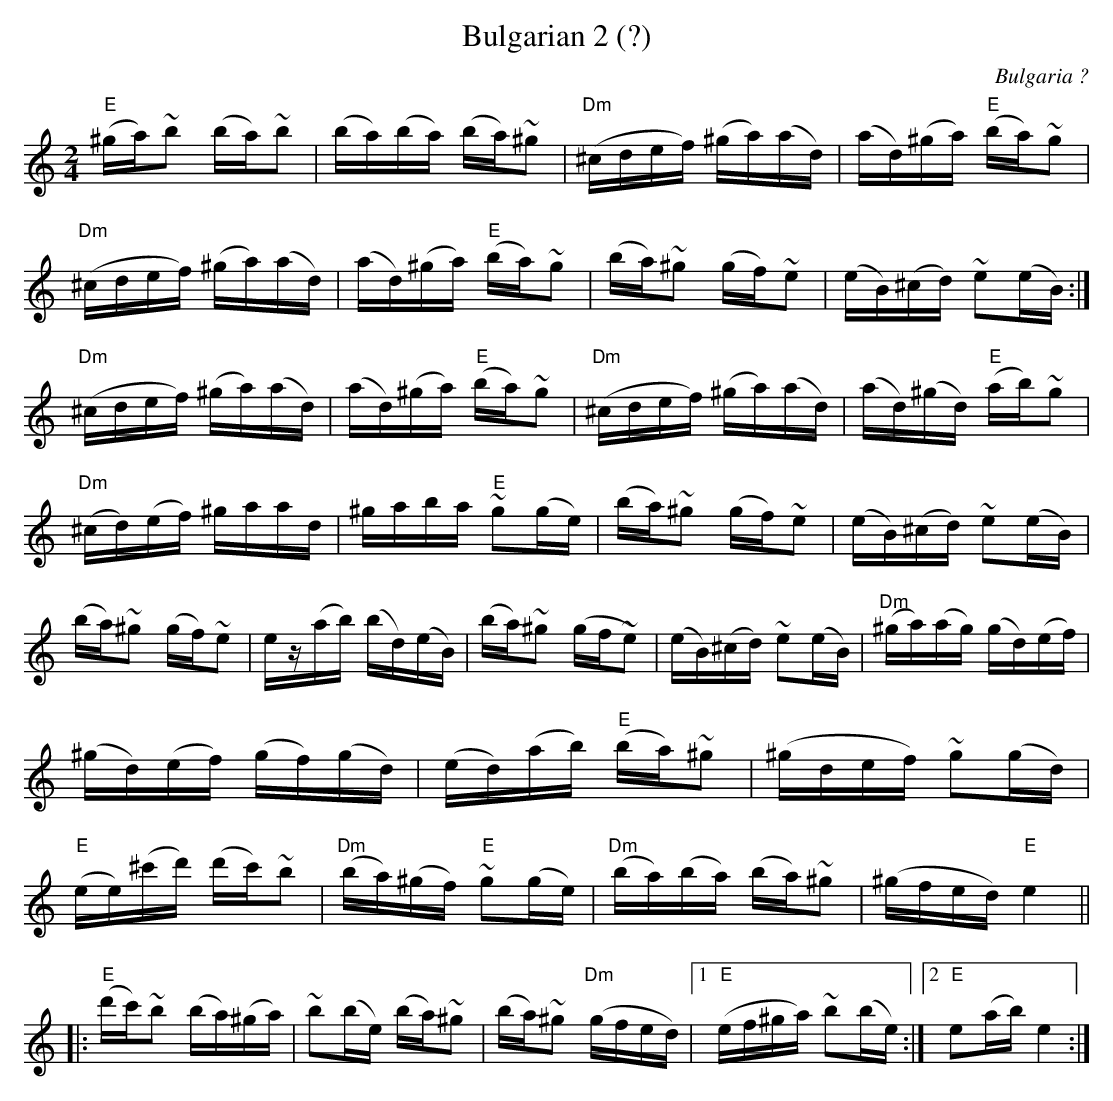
X:1
T:Bulgarian 2 (?)
M:2/4
O:Bulgaria ?
K:C major
"E"(^ga)~b2 (ba)~b2|(ba)(ba) (ba)~^g2|\
"Dm"(^cdef) (^ga)(ad)|(ad)(^ga) "E"(ba)~g2|
"Dm"(^cdef) (^ga)(ad)|(ad)(^ga) "E"(ba)~g2|\
(ba)~^g2 (gf)~e2|(eB)(^cd) ~e2(eB) :|
"Dm"(^cdef) (^ga)(ad)|(ad)(^ga) "E"(ba)~g2|\
"Dm"(^cdef) (^ga)(ad)|(ad)(^gd) "E"(ab)~g2|\
"Dm"(^cd)(ef) ^gaad|^gaba "E"~g2(ge)|\
(ba)~^g2 (gf)~e2|(eB)(^cd) ~e2(eB)|\
(ba)~^g2 (gf)~e2|ez(ab) (bd)(eB)|\
(ba)~^g2 (gf~e2)|(eB)(^cd) ~e2(eB)|\
"Dm"(^ga)(ag) (gd)(ef)|(^gd)(ef) (gf)(gd)|\
(ed)(ab) "E"(ba)~^g2|(^gdef) ~g2(gd)|\
"E"(ee)(^c'd') (d'c')~b2|"Dm"(ba)(^gf) "E"~g2(ge)| \
"Dm"(ba)(ba) (ba)~^g2|(^gfed) "E"e4||
|:"E"(d'c')~b2 (ba)(^ga)|~b2(be) (ba)~^g2|\
(ba)~^g2 "Dm"(gfed)\
|1 "E"(ef^ga) ~b2(be) :|2 "E"e2(ab) e4:|
